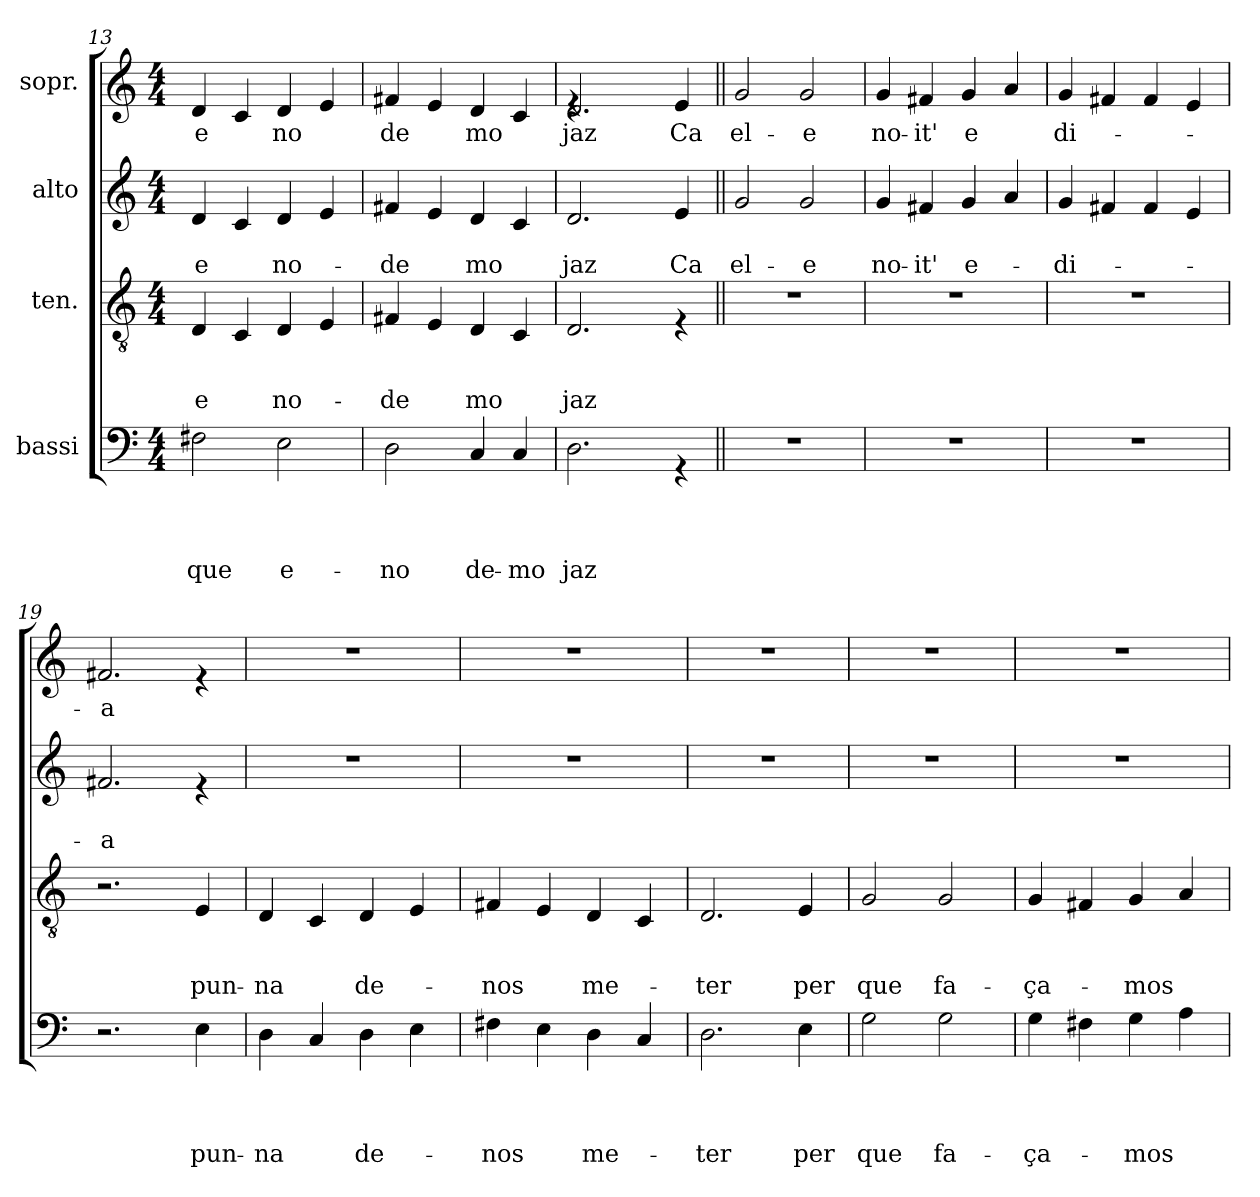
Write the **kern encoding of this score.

**kern	**text	**text	**text	**text	**kern	**text	**text	**text	**kern	**text	**text	**kern	**text
*part4	*part4	*part4	*part4	*part4	*part3	*part3	*part3	*part3	*part2	*part2	*part2	*part1	*part1
*staff4	*staff4	*staff4	*staff4	*staff4	*staff3	*staff3	*staff3	*staff3	*staff2	*staff2	*staff2	*staff1	*staff1
*I"bassi	*	*	*	*	*I"ten.	*	*	*	*I"alto	*	*	*I"sopr.	*
!!LO:PB:g=z
*clefF4	*	*	*	*	*clefGv2	*	*	*	*clefG2	*	*	*clefG2	*
*k[]	*	*	*	*	*k[]	*	*	*	*k[]	*	*	*k[]	*
*C:	*	*	*	*	*C:	*	*	*	*C:	*	*	*C:	*
*M4/4	*	*	*	*	*M4/4	*	*	*	*M4/4	*	*	*M4/4	*
=13	=13	=13	=13	=13	=13	=13	=13	=13	=13	=13	=13	=13	=13
!	!	!	!	!LO:LY:b	!	!	!	!LO:LY:b	!	!	!LO:LY:b	!	!LO:LY:b
2F#X\	.	.	.	que	4D/	.	.	-e	4d/	.	-e	4d/	-e
.	.	.	.	.	4C/	.	.	.	4c/	.	.	4c/	.
!	!	!	!	!LO:LY:b	!	!	!	!LO:LY:b	!	!	!LO:LY:b	!	!LO:LY:b
2E\	.	.	.	e-	4D/	.	.	no-	4d/	.	no-	4d/	no
.	.	.	.	.	4E/	.	.	.	4e/	.	.	4e/	.
=14	=14	=14	=14	=14	=14	=14	=14	=14	=14	=14	=14	=14	=14
!	!	!	!	!LO:LY:b	!	!	!	!LO:LY:b	!	!	!LO:LY:b	!	!LO:LY:b
2D\	.	.	.	-no	4F#X/	.	.	-de	4f#X/	.	-de	4f#X/	de
.	.	.	.	.	4E/	.	.	.	4e/	.	.	4e/	.
!	!	!	!	!LO:LY:b	!	!	!	!LO:LY:b	!	!	!LO:LY:b	!	!LO:LY:b
4C/	.	.	.	de-	4D/	.	.	mo	4d/	.	mo	4d/	mo
!	!	!	!	!LO:LY:b	!	!	!	!	!	!	!	!	!
4C/	.	.	.	-mo	4C/	.	.	.	4c/	.	.	4c/	.
=15	=15	=15	=15	=15	=15	=15	=15	=15	=15	=15	=15	=15	=15
!	!	!	!	!LO:LY:b	!	!	!	!LO:LY:b	!	!	!LO:LY:b	!	!LO:LY:b
*	*	*	*	*	*	*	*	*	*	*	*	*^	*
2.D\	.	.	.	jaz	2.D/	.	.	jaz	2.d/	.	jaz	2.d/	4re	jaz
.	.	.	.	.	.	.	.	.	.	.	.	.	2.ryy	.
!	!	!	!	!	!	!	!	!	!	!	!LO:LY:b	!	!	!LO:LY:b
4rGG	.	.	.	.	4rE	.	.	.	4e/	.	Ca	4e/	.	Ca
*	*	*	*	*	*	*	*	*	*	*	*	*v	*v	*
=16||	=16||	=16||	=16||	=16||	=16||	=16||	=16||	=16||	=16||	=16||	=16||	=16||	=16||
!	!	!	!	!	!	!	!	!	!	!	!LO:LY:b	!	!LO:LY:b
1r	.	.	.	.	1r	.	.	.	2g/	.	el-	2g/	el-
!	!	!	!	!	!	!	!	!	!	!	!LO:LY:b	!	!LO:LY:b
.	.	.	.	.	.	.	.	.	2g/	.	-e	2g/	-e
!!LO:LB:g=z
=17	=17	=17	=17	=17	=17	=17	=17	=17	=17	=17	=17	=17	=17
!	!	!	!	!	!	!	!	!	!	!	!LO:LY:b	!	!LO:LY:b
1r	.	.	.	.	1r	.	.	.	4g/	.	no-	4g/	no-
!	!	!	!	!	!	!	!	!	!	!	!LO:LY:b	!	!LO:LY:b
.	.	.	.	.	.	.	.	.	4f#X/	.	-it'	4f#X/	-it'
!	!	!	!	!	!	!	!	!	!	!	!LO:LY:b	!	!LO:LY:b
.	.	.	.	.	.	.	.	.	4g/	.	e-	4g/	e
.	.	.	.	.	.	.	.	.	4a/	.	.	4a/	.
=18	=18	=18	=18	=18	=18	=18	=18	=18	=18	=18	=18	=18	=18
!	!	!	!	!	!	!	!	!	!	!	!LO:LY:b	!	!LO:LY:b
1r	.	.	.	.	1r	.	.	.	4g/	.	-di-	4g/	di-
.	.	.	.	.	.	.	.	.	4f#X/	.	.	4f#X/	.
.	.	.	.	.	.	.	.	.	4f#/	.	.	4f#/	.
.	.	.	.	.	.	.	.	.	4e/	.	.	4e/	.
=19	=19	=19	=19	=19	=19	=19	=19	=19	=19	=19	=19	=19	=19
!	!	!	!	!	!	!	!	!	!	!	!LO:LY:b	!	!LO:LY:b
2.r	.	.	.	.	2.r	.	.	.	2.f#X/	.	-a	2.f#X/	-a-
!	!	!	!	!LO:LY:b	!	!	!	!LO:LY:b	!	!	!	!	!
4E\	.	.	.	pun-	4E/	.	.	pun-	4re	.	.	4re	.
=20	=20	=20	=20	=20	=20	=20	=20	=20	=20	=20	=20	=20	=20
!	!	!	!	!LO:LY:b	!	!	!	!LO:LY:b	!	!	!	!	!
4D\	.	.	.	-na	4D/	.	.	-na	1r	.	.	1r	.
4C/	.	.	.	.	4C/	.	.	.	.	.	.	.	.
!	!	!	!	!LO:LY:b	!	!	!	!LO:LY:b	!	!	!	!	!
4D\	.	.	.	de-	4D/	.	.	de-	.	.	.	.	.
4E\	.	.	.	.	4E/	.	.	.	.	.	.	.	.
!!LO:LB:g=z
=21	=21	=21	=21	=21	=21	=21	=21	=21	=21	=21	=21	=21	=21
!	!	!	!	!LO:LY:b	!	!	!	!LO:LY:b	!	!	!	!	!
4F#X\	.	.	.	-nos	4F#X/	.	.	-nos	1r	.	.	1r	.
4E\	.	.	.	.	4E/	.	.	.	.	.	.	.	.
!	!	!	!	!LO:LY:b	!	!	!	!LO:LY:b	!	!	!	!	!
4D\	.	.	.	me-	4D/	.	.	me-	.	.	.	.	.
4C/	.	.	.	.	4C/	.	.	.	.	.	.	.	.
=22	=22	=22	=22	=22	=22	=22	=22	=22	=22	=22	=22	=22	=22
!	!	!	!	!LO:LY:b	!	!	!	!LO:LY:b	!	!	!	!	!
2.D\	.	.	.	-ter	2.D/	.	.	-ter	1r	.	.	1r	.
!	!	!	!	!LO:LY:b	!	!	!	!LO:LY:b	!	!	!	!	!
4E\	.	.	.	per	4E/	.	.	per	.	.	.	.	.
=23	=23	=23	=23	=23	=23	=23	=23	=23	=23	=23	=23	=23	=23
!	!	!	!	!LO:LY:b	!	!	!	!LO:LY:b	!	!	!	!	!
2G\	.	.	.	que	2G/	.	.	que	1r	.	.	1r	.
!	!	!	!	!LO:LY:b	!	!	!	!LO:LY:b	!	!	!	!	!
2G\	.	.	.	fa-	2G/	.	.	fa-	.	.	.	.	.
=24	=24	=24	=24	=24	=24	=24	=24	=24	=24	=24	=24	=24	=24
!	!	!	!	!LO:LY:b	!	!	!	!LO:LY:b	!	!	!	!	!
4G\	.	.	.	-ça-	4G/	.	.	-ça-	1r	.	.	1r	.
4F#X\	.	.	.	.	4F#X/	.	.	.	.	.	.	.	.
!	!	!	!	!LO:LY:b	!	!	!	!LO:LY:b	!	!	!	!	!
4G\	.	.	.	-mos	4G/	.	.	-mos	.	.	.	.	.
4A\	.	.	.	.	4A/	.	.	.	.	.	.	.	.
=	=	=	=	=	=	=	=	=	=	=	=	=	=
*-	*-	*-	*-	*-	*-	*-	*-	*-	*-	*-	*-	*-	*-
